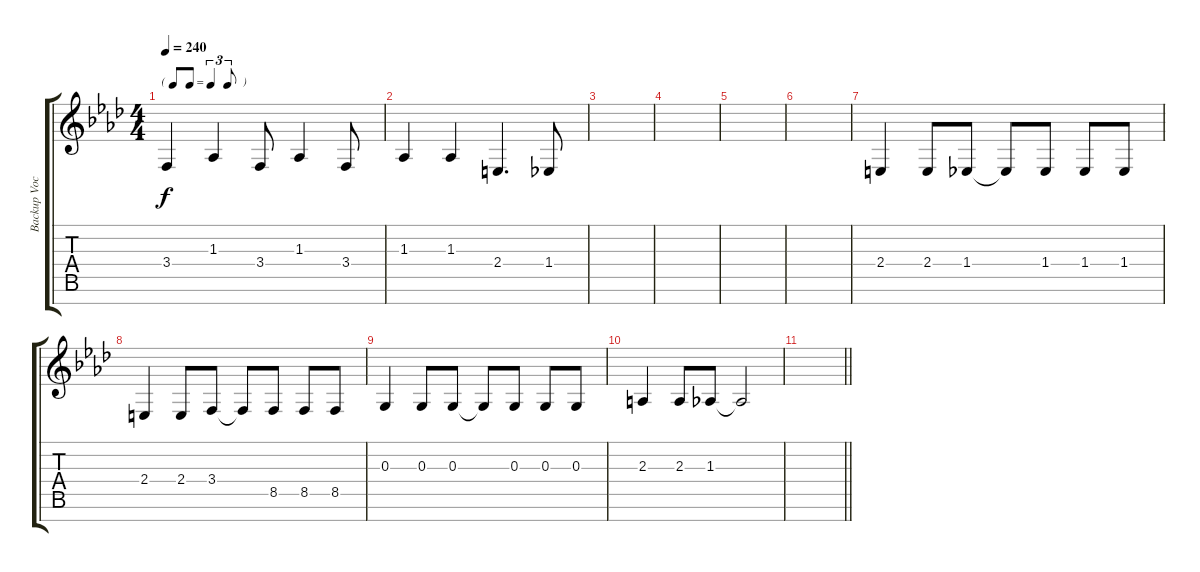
\track ("Backup Vocals" "Backup Voc") {instrument altosax}
\staff {score tabs}
\tuning (E4 B3 G3 D3 A2 E2 B1) {hide}
\ts (4 4)
\tf triplet8th
\tempo 240
\clef g2
\ks ab
3.4.4{dy f} 1.3.4 3.4.8 1.3.4 3.4.8 |
1.3.4 1.3.4 2.4.4{d} 1.4.8 |
|
|
|
|
2.4.4 2.4.8 1.4.8 1.4{t}.8 1.4.8 1.4.8 1.4.8 |
2.4.4 2.4.8 3.4.8 3.4{t}.8 8.5.8 8.5.8 8.5.8 |
0.3.4 0.3.8 0.3.8 0.3{t}.8 0.3.8 0.3.8 0.3.8 |
2.3.4 2.3.8 1.3.8 1.3{t}.2 |
\barLineRight lightlight
